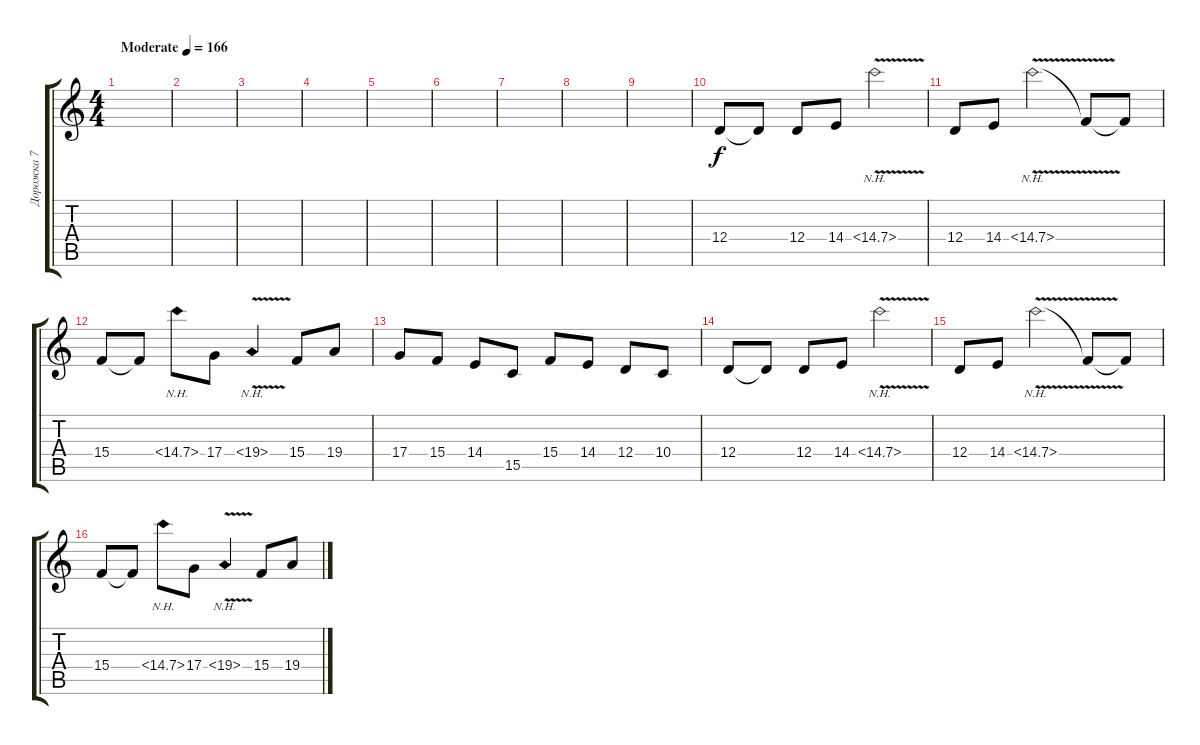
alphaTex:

\track ("Дорожка 7" "Дорожка 7") {instrument stringensemble1}
\staff {score tabs}
\tuning (E4 B3 G3 D3 A2 E2) {hide}
\ts (4 4)
\tempo (166 "Moderate")
\clef g2
\ks c
|
|
|
|
|
|
|
|
|
12.4.8 12.4{t}.8 12.4.8 14.4.8 15.4{nh v}.2 |
12.4.8 14.4.8 15.4{nh v}.2 15.4{t}.8 15.4{t}.8 |
15.4.8 15.4{t}.8 15.4{nh}.8 17.4.8 19.4{nh v}.4 15.4.8 19.4.8 |
17.4.8 15.4.8 14.4.8 15.5.8 15.4.8 14.4.8 12.4.8 10.4.8 |
12.4.8 12.4{t}.8 12.4.8 14.4.8 15.4{nh v}.2 |
12.4.8 14.4.8 15.4{nh v}.2 15.4{t}.8 15.4{t}.8 |
15.4.8 15.4{t}.8 15.4{nh}.8 17.4.8 19.4{nh v}.4 15.4.8 19.4.8
